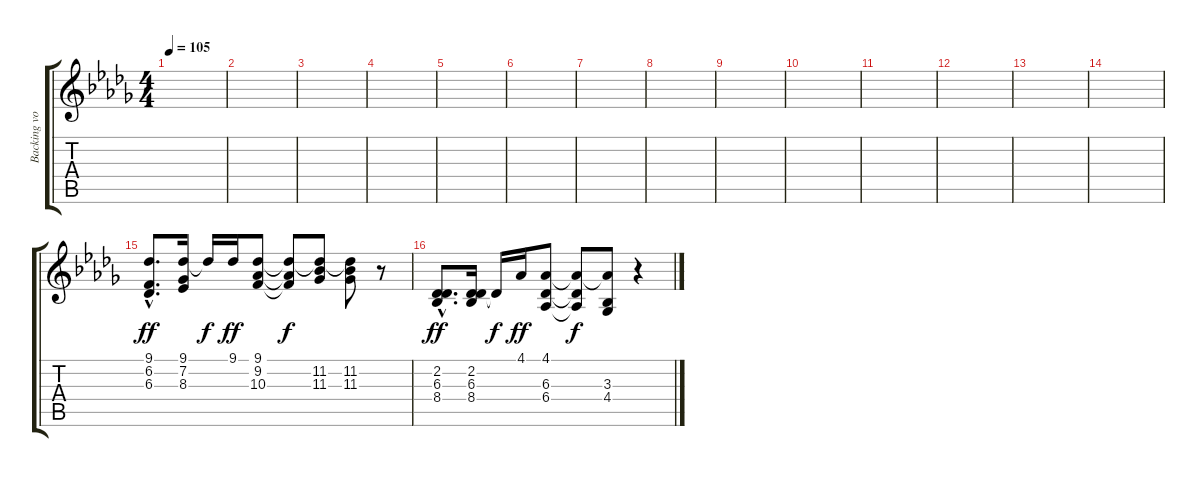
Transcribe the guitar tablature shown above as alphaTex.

\track ("Backing vocals" "Backing vo") {instrument choiraahs}
\staff {score tabs}
\tuning (E4 B3 G3 D3 A2 E2) {hide}
\ts (4 4)
\tempo 105
\clef g2
\ks db
|
|
|
|
|
|
|
|
|
|
|
|
|
|
(9.1{hac} 6.2{hac} 6.3{hac}).8{d dy ff} (9.1 7.2 8.3).16 9.1{t}.16{dy f} 9.1.16{dy ff} (9.1 9.2 10.3).8 (9.1{t} 9.2{t} 10.3{t}).8{dy f} (9.1{t} 11.2 11.3).8 (9.1{t} 11.2 11.3).8 r.8 |
(2.2{hac} 6.3{hac} 8.4{hac}).8{d dy ff} (2.2 6.3 8.4).16 2.2{t}.16{dy f} 4.1.16{dy ff} (4.1 6.3 6.4).8 (4.1{t} 6.3{t} 6.4{t}).8{dy f} (4.1{t} 3.3 4.4).8 r.4
